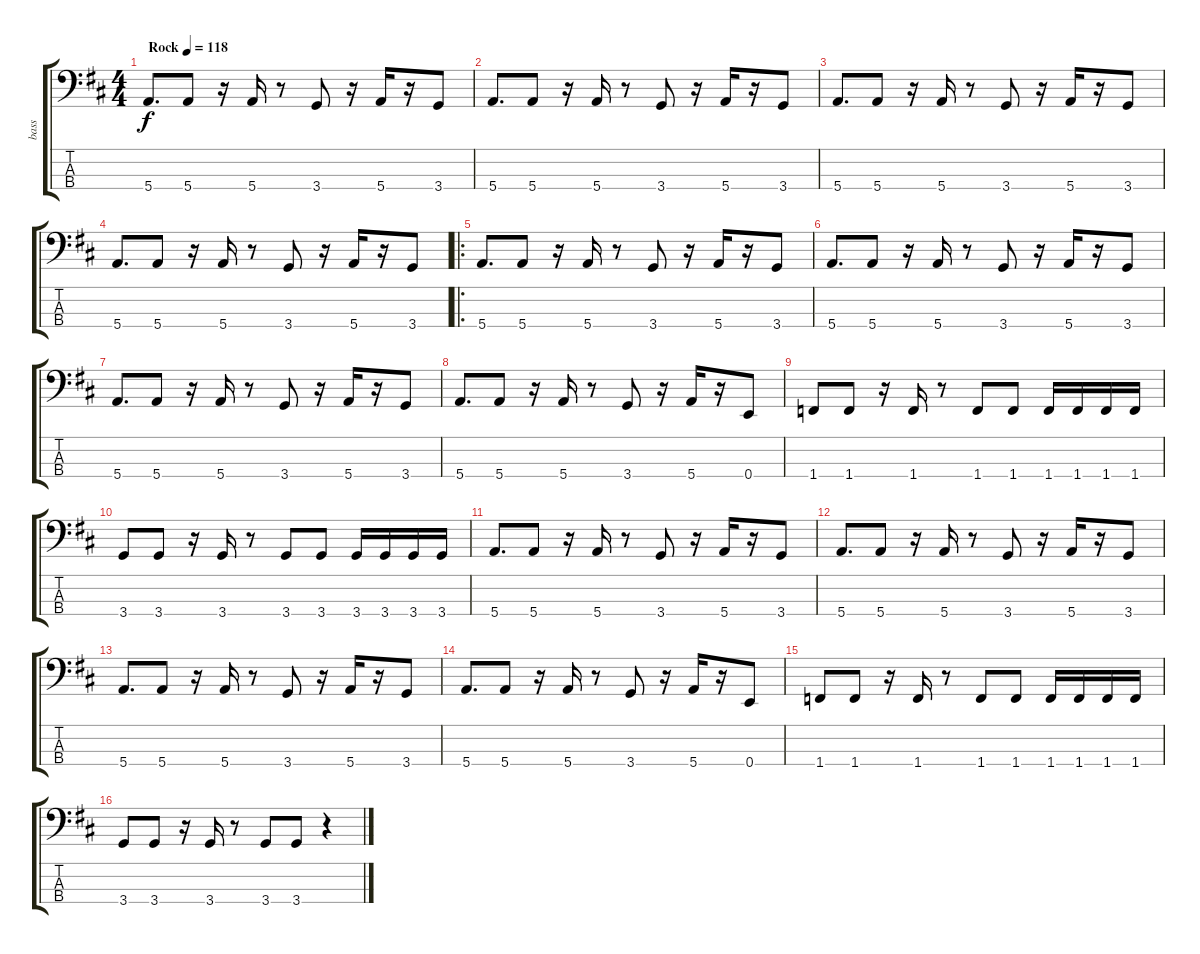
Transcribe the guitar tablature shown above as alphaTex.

\track ("bass" "bass") {instrument electricbassfinger}
\staff {score tabs}
\tuning (G2 D2 A1 E1) {hide}
\ts (4 4)
\tempo (118 "Rock")
\clef f4
\ks d
5.4.8{d dy f instrument electricbassfinger} 5.4.8 r.16 5.4.16 r.8 3.4.8 r.16 5.4.16 r.16 3.4.8 |
5.4.8{d} 5.4.8 r.16 5.4.16 r.8 3.4.8 r.16 5.4.16 r.16 3.4.8 |
5.4.8{d} 5.4.8 r.16 5.4.16 r.8 3.4.8 r.16 5.4.16 r.16 3.4.8 |
5.4.8{d} 5.4.8 r.16 5.4.16 r.8 3.4.8 r.16 5.4.16 r.16 3.4.8 |
\ro
5.4.8{d} 5.4.8 r.16 5.4.16 r.8 3.4.8 r.16 5.4.16 r.16 3.4.8 |
5.4.8{d} 5.4.8 r.16 5.4.16 r.8 3.4.8 r.16 5.4.16 r.16 3.4.8 |
5.4.8{d} 5.4.8 r.16 5.4.16 r.8 3.4.8 r.16 5.4.16 r.16 3.4.8 |
5.4.8{d} 5.4.8 r.16 5.4.16 r.8 3.4.8 r.16 5.4.16 r.16 0.4.8 |
1.4.8 1.4.8 r.16 1.4.16 r.8 1.4.8 1.4.8 1.4.16 1.4.16 1.4.16 1.4.16 |
3.4.8 3.4.8 r.16 3.4.16 r.8 3.4.8 3.4.8 3.4.16 3.4.16 3.4.16 3.4.16 |
5.4.8{d} 5.4.8 r.16 5.4.16 r.8 3.4.8 r.16 5.4.16 r.16 3.4.8 |
5.4.8{d} 5.4.8 r.16 5.4.16 r.8 3.4.8 r.16 5.4.16 r.16 3.4.8 |
5.4.8{d} 5.4.8 r.16 5.4.16 r.8 3.4.8 r.16 5.4.16 r.16 3.4.8 |
5.4.8{d} 5.4.8 r.16 5.4.16 r.8 3.4.8 r.16 5.4.16 r.16 0.4.8 |
1.4.8 1.4.8 r.16 1.4.16 r.8 1.4.8 1.4.8 1.4.16 1.4.16 1.4.16 1.4.16 |
3.4.8 3.4.8 r.16 3.4.16 r.8 3.4.8 3.4.8 r.4
